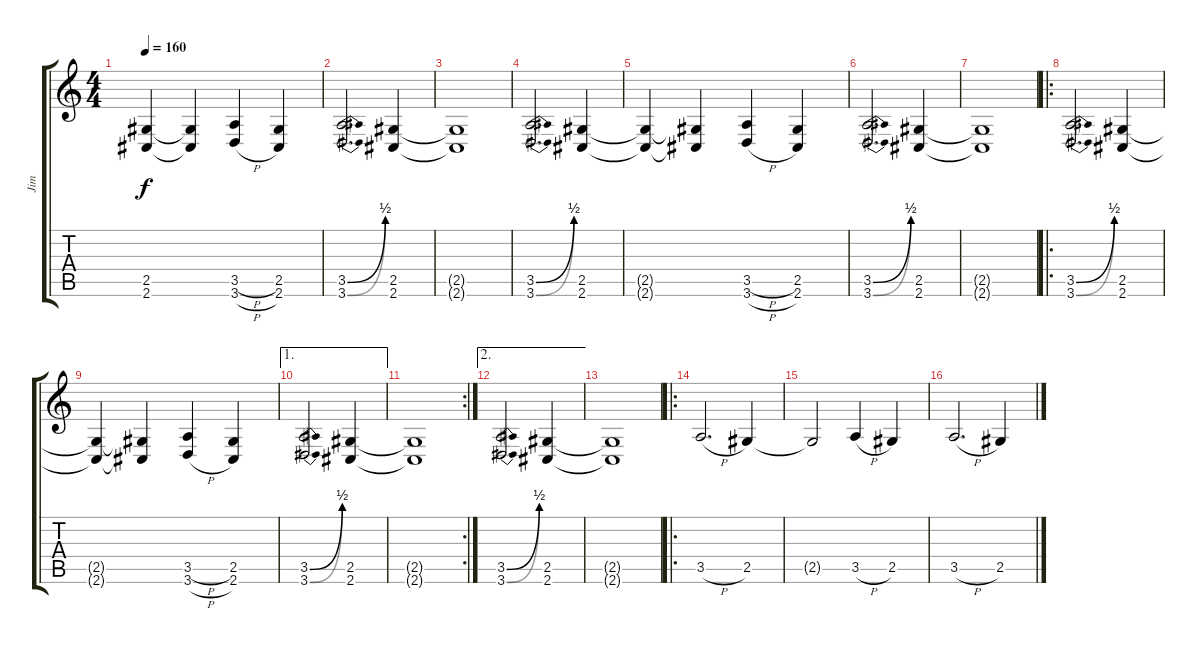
\track ("Jim" "Jim") {instrument overdrivenguitar}
\staff {score tabs}
\tuning (Db4 Ab3 E3 B2 Gb2 B1) {hide}
\ts (4 4)
\tempo 160
\clef g2
\ks c
(2.5{t} 2.6{t}).4{dy f} (2.5{t} 2.6{t}).4 (3.5{h} 3.6{h}).4 (2.5 2.6).4 |
(3.5{be (bend 0 0 60 2)} 3.6{be (bend 0 0 60 2)}).2{d} (2.5 2.6).4 |
(2.5{t} 2.6{t}).1 |
(3.5{be (bend 0 0 60 2)} 3.6{be (bend 0 0 60 2)}).2{d} (2.5 2.6).4 |
(2.5{t} 2.6{t}).4 (2.5{t} 2.6{t}).4 (3.5{h} 3.6{h}).4 (2.5 2.6).4 |
(3.5{be (bend 0 0 60 2)} 3.6{be (bend 0 0 60 2)}).2{d} (2.5 2.6).4 |
(2.5{t} 2.6{t}).1 |
\ro
(3.5{be (bend 0 0 60 2)} 3.6{be (bend 0 0 60 2)}).2{d} (2.5 2.6).4 |
(2.5{t} 2.6{t}).4 (2.5{t} 2.6{t}).4 (3.5{h} 3.6{h}).4 (2.5 2.6).4 |
\ae 1
(3.5{be (bend 0 0 60 2)} 3.6{be (bend 0 0 60 2)}).2{d} (2.5 2.6).4 |
\rc 2
(2.5{t} 2.6{t}).1 |
\ae 2
(3.5{be (bend 0 0 60 2)} 3.6{be (bend 0 0 60 2)}).2{d} (2.5 2.6).4 |
(2.5{t} 2.6{t}).1 |
\ro
3.5{h}.2{d} 2.5.4 |
2.5{t}.2 3.5{h}.4 2.5.4 |
3.5{h}.2{d} 2.5.4
